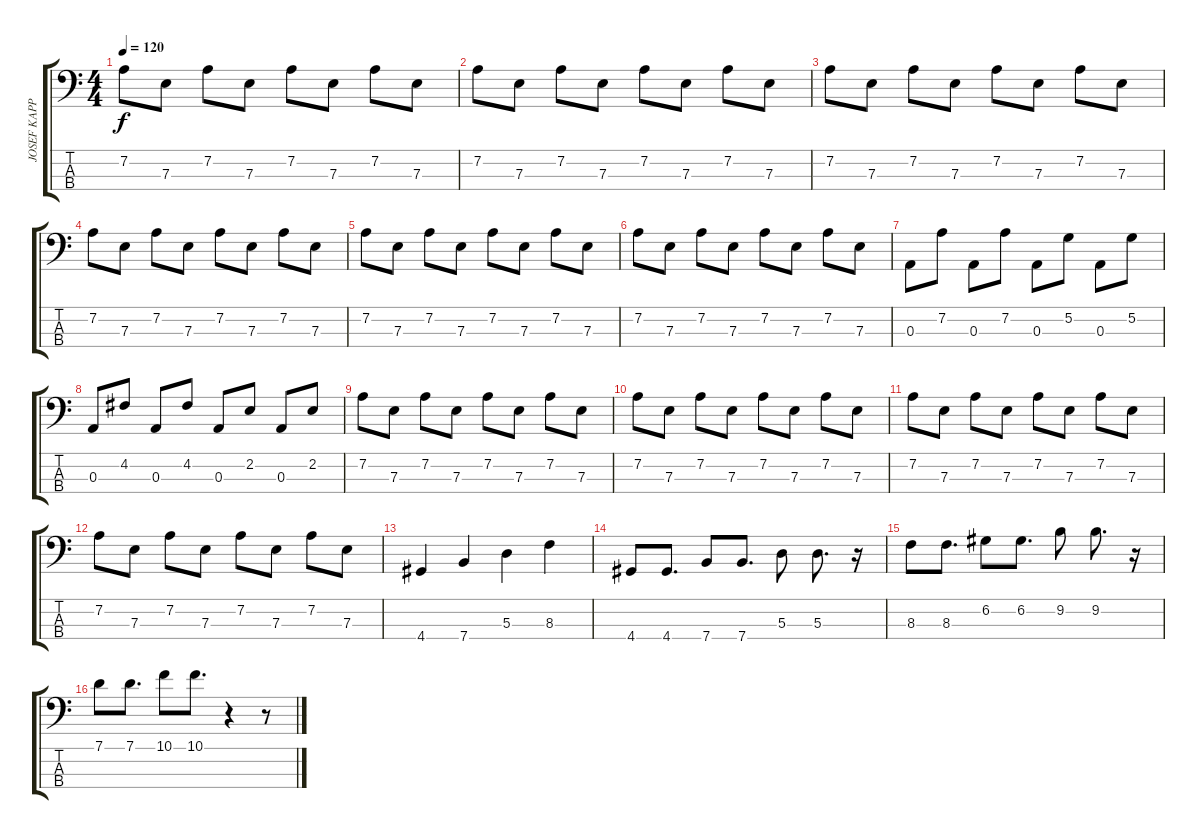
\track ("JOSEF KAPPL" "JOSEF KAPP") {instrument electricbassfinger}
\staff {score tabs}
\tuning (G2 D2 A1 E1) {hide}
\ts (4 4)
\tempo 120
\clef f4
\ks c
7.2.8{dy f} 7.3.8 7.2.8 7.3.8 7.2.8 7.3.8 7.2.8 7.3.8 |
7.2.8 7.3.8 7.2.8 7.3.8 7.2.8 7.3.8 7.2.8 7.3.8 |
7.2.8 7.3.8 7.2.8 7.3.8 7.2.8 7.3.8 7.2.8 7.3.8 |
7.2.8 7.3.8 7.2.8 7.3.8 7.2.8 7.3.8 7.2.8 7.3.8 |
7.2.8 7.3.8 7.2.8 7.3.8 7.2.8 7.3.8 7.2.8 7.3.8 |
7.2.8 7.3.8 7.2.8 7.3.8 7.2.8 7.3.8 7.2.8 7.3.8 |
0.3.8 7.2.8 0.3.8 7.2.8 0.3.8 5.2.8 0.3.8 5.2.8 |
0.3.8 4.2.8 0.3.8 4.2.8 0.3.8 2.2.8 0.3.8 2.2.8 |
7.2.8 7.3.8 7.2.8 7.3.8 7.2.8 7.3.8 7.2.8 7.3.8 |
7.2.8 7.3.8 7.2.8 7.3.8 7.2.8 7.3.8 7.2.8 7.3.8 |
7.2.8 7.3.8 7.2.8 7.3.8 7.2.8 7.3.8 7.2.8 7.3.8 |
7.2.8 7.3.8 7.2.8 7.3.8 7.2.8 7.3.8 7.2.8 7.3.8 |
4.4.4 7.4.4 5.3.4 8.3.4 |
4.4.8 4.4.8{d} 7.4.8 7.4.8{d} 5.3.8 5.3.8{d} r.16 |
8.3.8 8.3.8{d} 6.2.8 6.2.8{d} 9.2.8 9.2.8{d} r.16 |
7.1.8 7.1.8{d} 10.1.8 10.1.8{d} r.4 r.8
